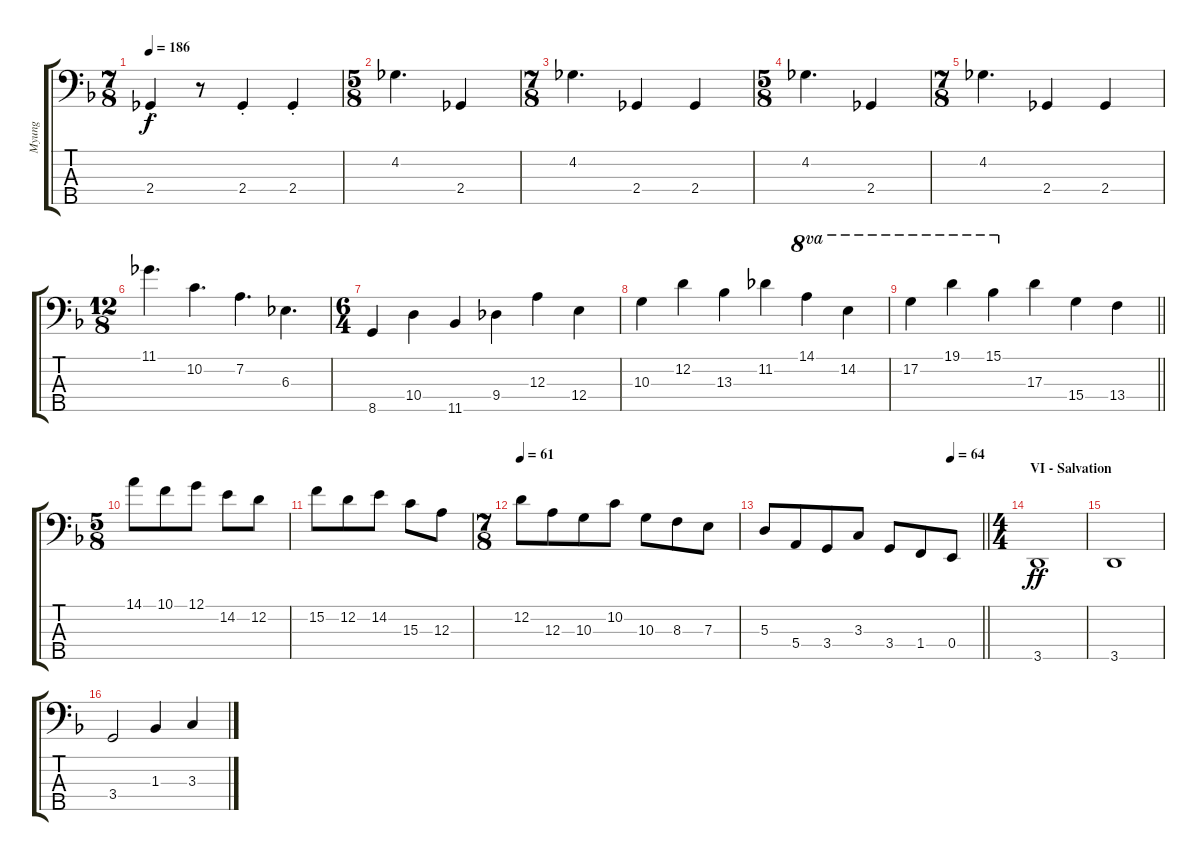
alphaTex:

\track ("Myung" "Myung") {instrument electricbassfinger}
\staff {score tabs}
\tuning (G2 D2 A1 E1 B0) {hide}
\ts (7 8)
\tempo 186
\clef f4
\ks f
2.4{st}.4{dy f} r.8 2.4{st}.4 2.4{st}.4 |
\ts (5 8)
4.2.4{d} 2.4.4 |
\ts (7 8)
4.2.4{d} 2.4.4 2.4.4 |
\ts (5 8)
4.2.4{d} 2.4.4 |
\ts (7 8)
4.2.4{d} 2.4.4 2.4.4 |
\ts (12 8)
11.1.4{d} 10.2.4{d} 7.2.4{d} 6.3.4{d} |
\ts (6 4)
8.5.4 10.4.4 11.5.4 9.4.4 12.3.4 12.4.4 |
10.3.4 12.2.4 13.3.4 11.2.4 14.1.4{ot 8va} 14.2.4{ot 8va} |
\barLineRight lightlight
17.2.4{ot 8va} 19.1.4{ot 8va} 15.1.4{ot 8va} 17.3.4 15.4.4 13.4.4 |
\ts (5 8)
14.1.8 10.1.8 12.1.8 14.2.8 12.2.8 |
15.2.8 12.2.8 14.2.8 15.3.8 12.3.8 |
\ts (7 8)
\tempo 61
12.2.8 12.3.8 10.3.8 10.2.8 10.3.8 8.3.8 7.3.8 |
\tempo (64 0.8571428571428571)
\barLineRight lightlight
5.3.8 5.4.8 3.4.8 3.3.8 3.4.8 1.4.8 0.4.8 |
\ts (4 4)
\section ("" "VI - Salvation")
3.5.1{dy ff} |
3.5.1 |
3.4.2 1.3.4 3.3.4
